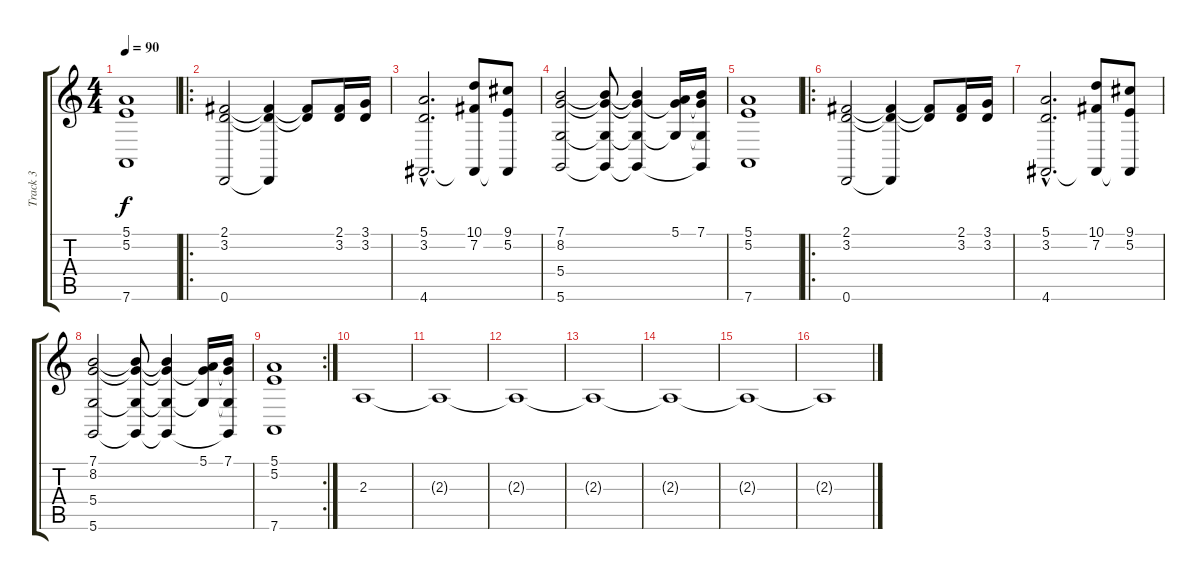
\track ("Track 3" "Track 3") {instrument synthstrings2}
\staff {score tabs}
\tuning (E4 B3 G3 D3 A2 D2) {hide}
\ts (4 4)
\tempo 90
\clef g2
\ks c
(5.1 5.2 7.6).1{dy f} |
\ro
(2.1 3.2 0.6).2{volume 12 balance 0} (2.1{t} 3.2{t} 0.6{t}).4 (2.1{t} 3.2{t}).8 (2.1 3.2).16 (3.1 3.2).16 |
(5.1{hac} 3.2{hac} 4.6{hac}).2{d} (10.1 7.2 4.6{t}).8 (9.1 5.2 4.6{t}).8 |
(7.1 8.2 5.4 5.6).2 (7.1{t} 8.2{t} 5.4{t} 5.6{t}).8 (7.1{t} 8.2{t} 5.4{t} 5.6{t}).4 (5.1 8.2{t} 5.4{t}).16 (7.1 8.2{t} 5.4{t} 5.6{t}).16 |
(5.1 5.2 7.6).1 |
\ro
(2.1 3.2 0.6).2 (2.1{t} 3.2{t} 0.6{t}).4 (2.1{t} 3.2{t}).8 (2.1 3.2).16 (3.1 3.2).16 |
(5.1{hac} 3.2{hac} 4.6{hac}).2{d} (10.1 7.2 4.6{t}).8 (9.1 5.2 4.6{t}).8 |
(7.1 8.2 5.4 5.6).2 (7.1{t} 8.2{t} 5.4{t} 5.6{t}).8 (7.1{t} 8.2{t} 5.4{t} 5.6{t}).4 (5.1 8.2{t} 5.4{t}).16 (7.1 8.2{t} 5.4{t} 5.6{t}).16 |
\rc 2
(5.1 5.2 7.6).1 |
2.3.1 |
2.3{t}.1 |
2.3{t}.1 |
2.3{t}.1 |
2.3{t}.1 |
2.3{t}.1 |
2.3{t}.1
